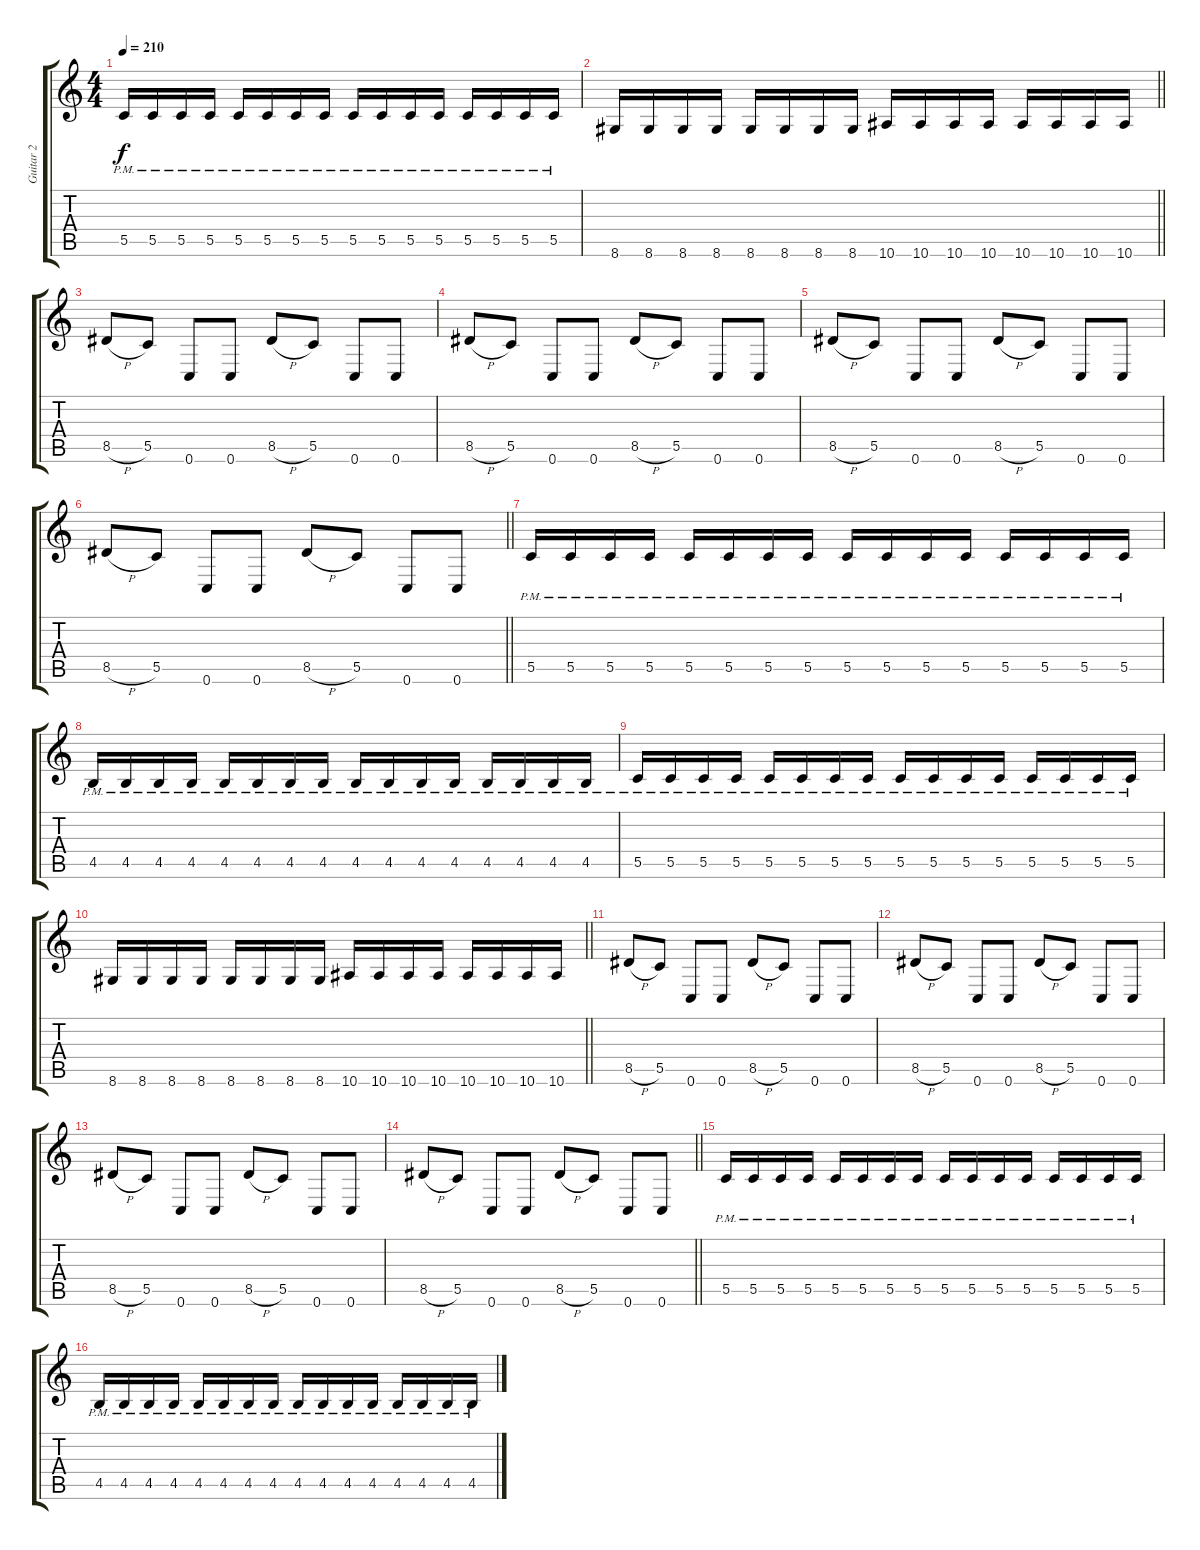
\track ("Guitar 2" "Guitar 2") {instrument overdrivenguitar}
\staff {score tabs}
\tuning (D4 A3 F3 C3 G2 C2) {hide}
\ts (4 4)
\tempo 210
\clef g2
\ks c
5.5{pm}.16{dy f} 5.5{pm}.16 5.5{pm}.16 5.5{pm}.16 5.5{pm}.16 5.5{pm}.16 5.5{pm}.16 5.5{pm}.16 5.5{pm}.16 5.5{pm}.16 5.5{pm}.16 5.5{pm}.16 5.5{pm}.16 5.5{pm}.16 5.5{pm}.16 5.5{pm}.16 |
\barLineRight lightlight
8.6.16 8.6.16 8.6.16 8.6.16 8.6.16 8.6.16 8.6.16 8.6.16 10.6.16 10.6.16 10.6.16 10.6.16 10.6.16 10.6.16 10.6.16 10.6.16 |
8.5{h}.8 5.5.8 0.6.8 0.6.8 8.5{h}.8 5.5.8 0.6.8 0.6.8 |
8.5{h}.8 5.5.8 0.6.8 0.6.8 8.5{h}.8 5.5.8 0.6.8 0.6.8 |
8.5{h}.8 5.5.8 0.6.8 0.6.8 8.5{h}.8 5.5.8 0.6.8 0.6.8 |
\barLineRight lightlight
8.5{h}.8 5.5.8 0.6.8 0.6.8 8.5{h}.8 5.5.8 0.6.8 0.6.8 |
5.5{pm}.16 5.5{pm}.16 5.5{pm}.16 5.5{pm}.16 5.5{pm}.16 5.5{pm}.16 5.5{pm}.16 5.5{pm}.16 5.5{pm}.16 5.5{pm}.16 5.5{pm}.16 5.5{pm}.16 5.5{pm}.16 5.5{pm}.16 5.5{pm}.16 5.5{pm}.16 |
4.5{pm}.16 4.5{pm}.16 4.5{pm}.16 4.5{pm}.16 4.5{pm}.16 4.5{pm}.16 4.5{pm}.16 4.5{pm}.16 4.5{pm}.16 4.5{pm}.16 4.5{pm}.16 4.5{pm}.16 4.5{pm}.16 4.5{pm}.16 4.5{pm}.16 4.5{pm}.16 |
5.5{pm}.16 5.5{pm}.16 5.5{pm}.16 5.5{pm}.16 5.5{pm}.16 5.5{pm}.16 5.5{pm}.16 5.5{pm}.16 5.5{pm}.16 5.5{pm}.16 5.5{pm}.16 5.5{pm}.16 5.5{pm}.16 5.5{pm}.16 5.5{pm}.16 5.5{pm}.16 |
\barLineRight lightlight
8.6.16 8.6.16 8.6.16 8.6.16 8.6.16 8.6.16 8.6.16 8.6.16 10.6.16 10.6.16 10.6.16 10.6.16 10.6.16 10.6.16 10.6.16 10.6.16 |
8.5{h}.8 5.5.8 0.6.8 0.6.8 8.5{h}.8 5.5.8 0.6.8 0.6.8 |
8.5{h}.8 5.5.8 0.6.8 0.6.8 8.5{h}.8 5.5.8 0.6.8 0.6.8 |
8.5{h}.8 5.5.8 0.6.8 0.6.8 8.5{h}.8 5.5.8 0.6.8 0.6.8 |
\barLineRight lightlight
8.5{h}.8 5.5.8 0.6.8 0.6.8 8.5{h}.8 5.5.8 0.6.8 0.6.8 |
5.5{pm}.16 5.5{pm}.16 5.5{pm}.16 5.5{pm}.16 5.5{pm}.16 5.5{pm}.16 5.5{pm}.16 5.5{pm}.16 5.5{pm}.16 5.5{pm}.16 5.5{pm}.16 5.5{pm}.16 5.5{pm}.16 5.5{pm}.16 5.5{pm}.16 5.5{pm}.16 |
4.5{pm}.16 4.5{pm}.16 4.5{pm}.16 4.5{pm}.16 4.5{pm}.16 4.5{pm}.16 4.5{pm}.16 4.5{pm}.16 4.5{pm}.16 4.5{pm}.16 4.5{pm}.16 4.5{pm}.16 4.5{pm}.16 4.5{pm}.16 4.5{pm}.16 4.5{pm}.16
